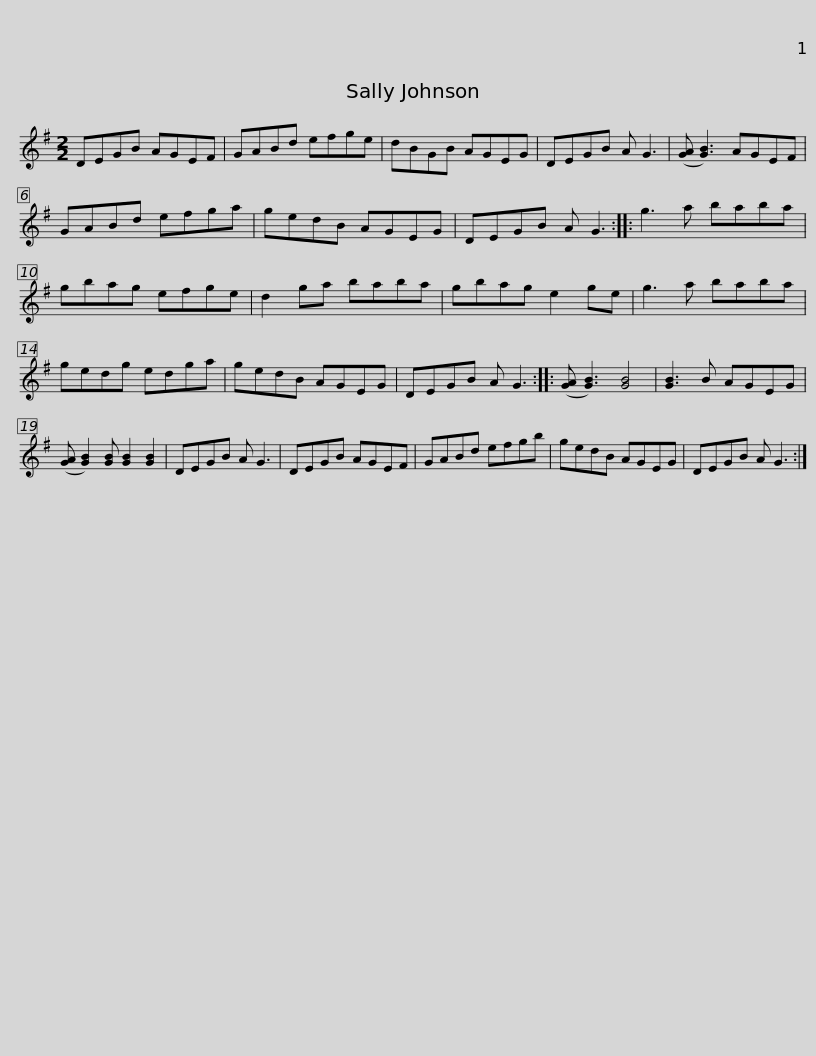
X:1
L:1/8
M:2/2
I:linebreak $
K:G
V:1 treble
V:1
 DEGB AGEF | GABd efge | dBGB AGEG | DEGB A G3 | ([GA] [GB]3) AGEF |$ %5
 GABd efga | gedB AGEG | DEGB A G3 :: g3 a baba | gbag efge |$ %10
 d2 ga baba | gbag e2 ge | g3 a baba | gedg edga | gedB AGEG |$ %15
 DEGB A G3 :: ([GA] [GB]3) [GB]4 | [GB]3 B AGEG | ([GA] [GB]2) [GB] [GB]2 [GB]2 | DEGB A G3 | %20
 DEGB AGEF |$ GABd efgb | gedB AGEG | DEGB A G3 :| %24
